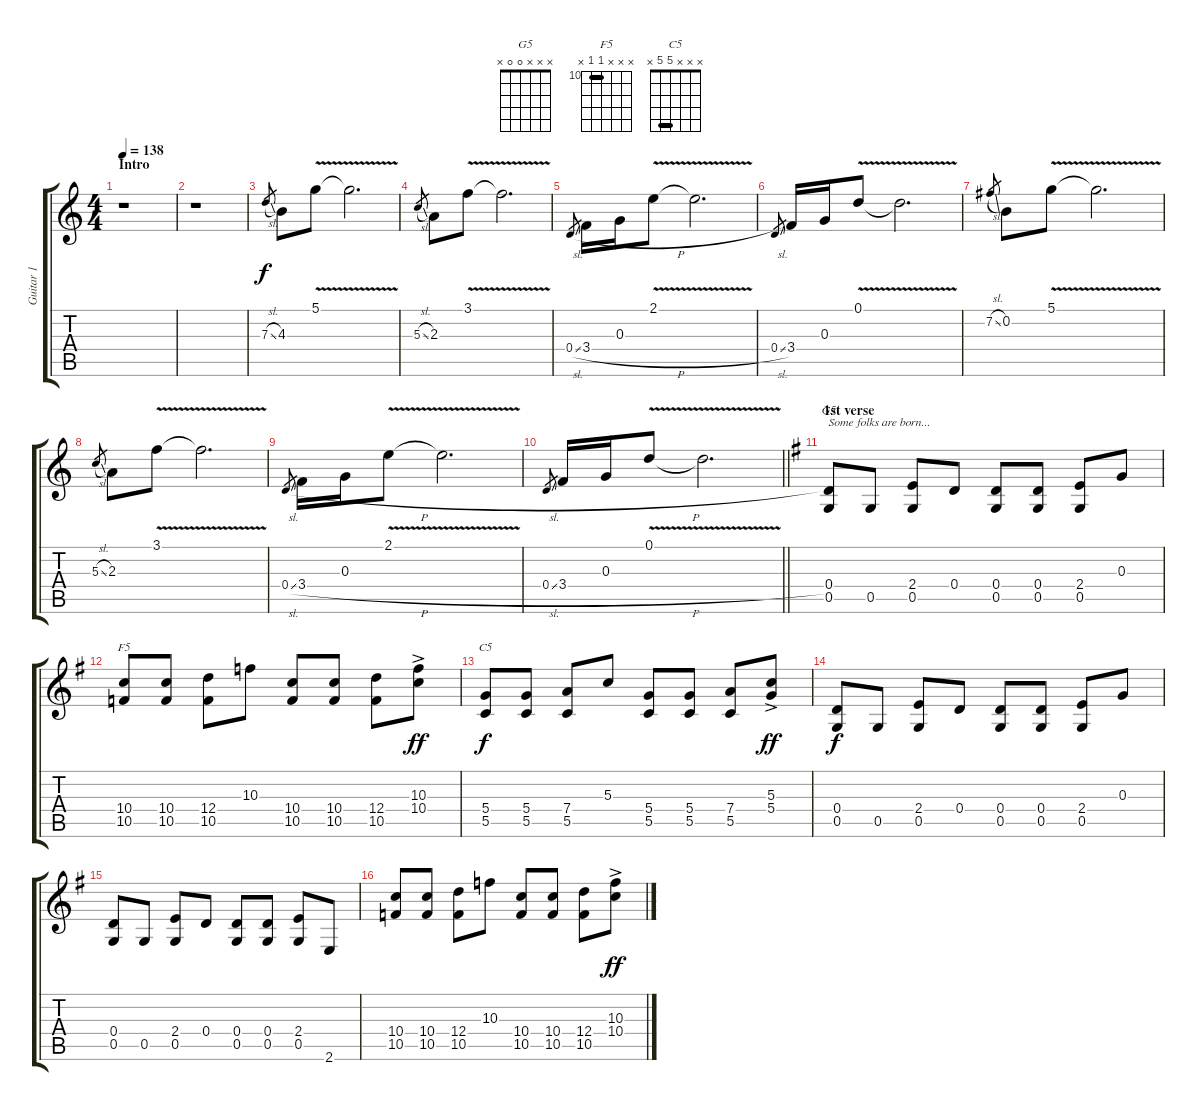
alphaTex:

\track ("Guitar 1" "Guitar 1") {instrument overdrivenguitar}
\staff {score tabs}
\tuning (D4 B3 G3 D3 G2 D2) {hide}
\chord ("G5" x x x 0 0 x)
\chord ("F5" x x x 10 10 x) {firstfret 10 barre 10}
\chord ("C5" x x x 5 5 x) {barre 5}
\ts (4 4)
\section ("" "Intro")
\tempo 138
\clef g2
\ks c
r.1{dy f instrument overdrivenguitar} |
r.1 |
7.3{sl}.8{gr} 4.3.8 5.1{v}.8 5.1{t}.2{d} |
5.3{sl}.8{gr} 2.3.8 3.1{v}.8 3.1{t}.2{d} |
0.4{sl}.8{gr} 3.4{h}.16 0.3.16 2.1{v}.8 2.1{t}.2{d} |
0.4{sl}.8{gr} 3.4.16 0.3.16 0.1{v}.8 0.1{t}.2{d} |
7.2{sl}.8{gr} 0.2.8 5.1{v}.8 5.1{t}.2{d} |
5.3{sl}.8{gr} 2.3.8 3.1{v}.8 3.1{t}.2{d} |
0.4{sl}.8{gr} 3.4{h}.16 0.3.16 2.1{v}.8 2.1{t}.2{d} |
\barLineRight lightlight
0.4{sl}.8{gr} 3.4{h}.16 0.3.16 0.1{v}.8 0.1{t}.2{d} |
\section ("" "1st verse")
\ks g
(0.4 0.5).8{ch "G5" txt "Some folks are born..."} 0.5.8 (2.4 0.5).8 0.4.8 (0.4 0.5).8 (0.4 0.5).8 (2.4 0.5).8 0.3.8 |
(10.4 10.5).8{ch "F5"} (10.4 10.5).8 (12.4 10.5).8 10.3.8 (10.4 10.5).8 (10.4 10.5).8 (12.4 10.5).8 (10.3{ac} 10.4{ac}).8{dy ff} |
(5.4 5.5).8{ch "C5" dy f} (5.4 5.5).8 (7.4 5.5).8 5.3.8 (5.4 5.5).8 (5.4 5.5).8 (7.4 5.5).8 (5.3{ac} 5.4{ac}).8{dy ff} |
(0.4 0.5).8{dy f} 0.5.8 (2.4 0.5).8 0.4.8 (0.4 0.5).8 (0.4 0.5).8 (2.4 0.5).8 0.3.8 |
(0.4 0.5).8 0.5.8 (2.4 0.5).8 0.4.8 (0.4 0.5).8 (0.4 0.5).8 (2.4 0.5).8 2.6.8 |
(10.4 10.5).8 (10.4 10.5).8 (12.4 10.5).8 10.3.8 (10.4 10.5).8 (10.4 10.5).8 (12.4 10.5).8 (10.3{ac} 10.4{ac}).8{dy ff}
